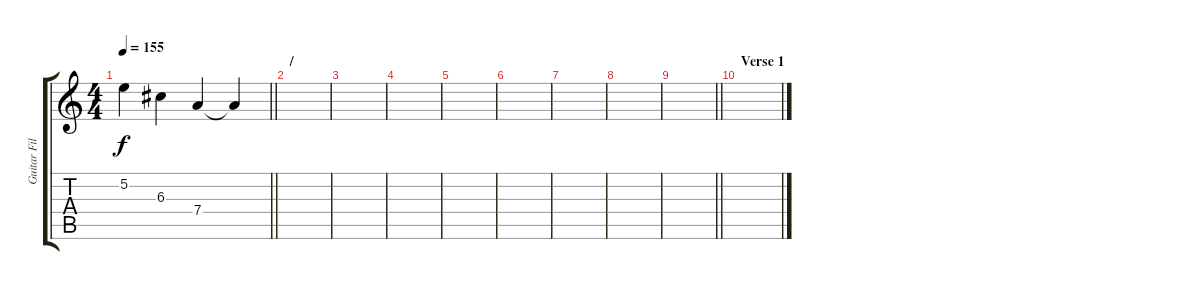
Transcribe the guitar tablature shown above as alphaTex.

\track ("Guitar Fills" "Guitar Fil") {instrument overdrivenguitar}
\staff {score tabs}
\tuning (E4 B3 G3 D3 A2 E2) {hide}
\ts (4 4)
\tempo 155
\clef g2
\barLineRight lightlight
\ks c
5.2.4{dy f} 6.3.4 7.4.4 7.4{t}.4 |
\section ("" "/")
|
|
|
|
|
|
|
\barLineRight lightlight
|
\section ("" "Verse 1")
